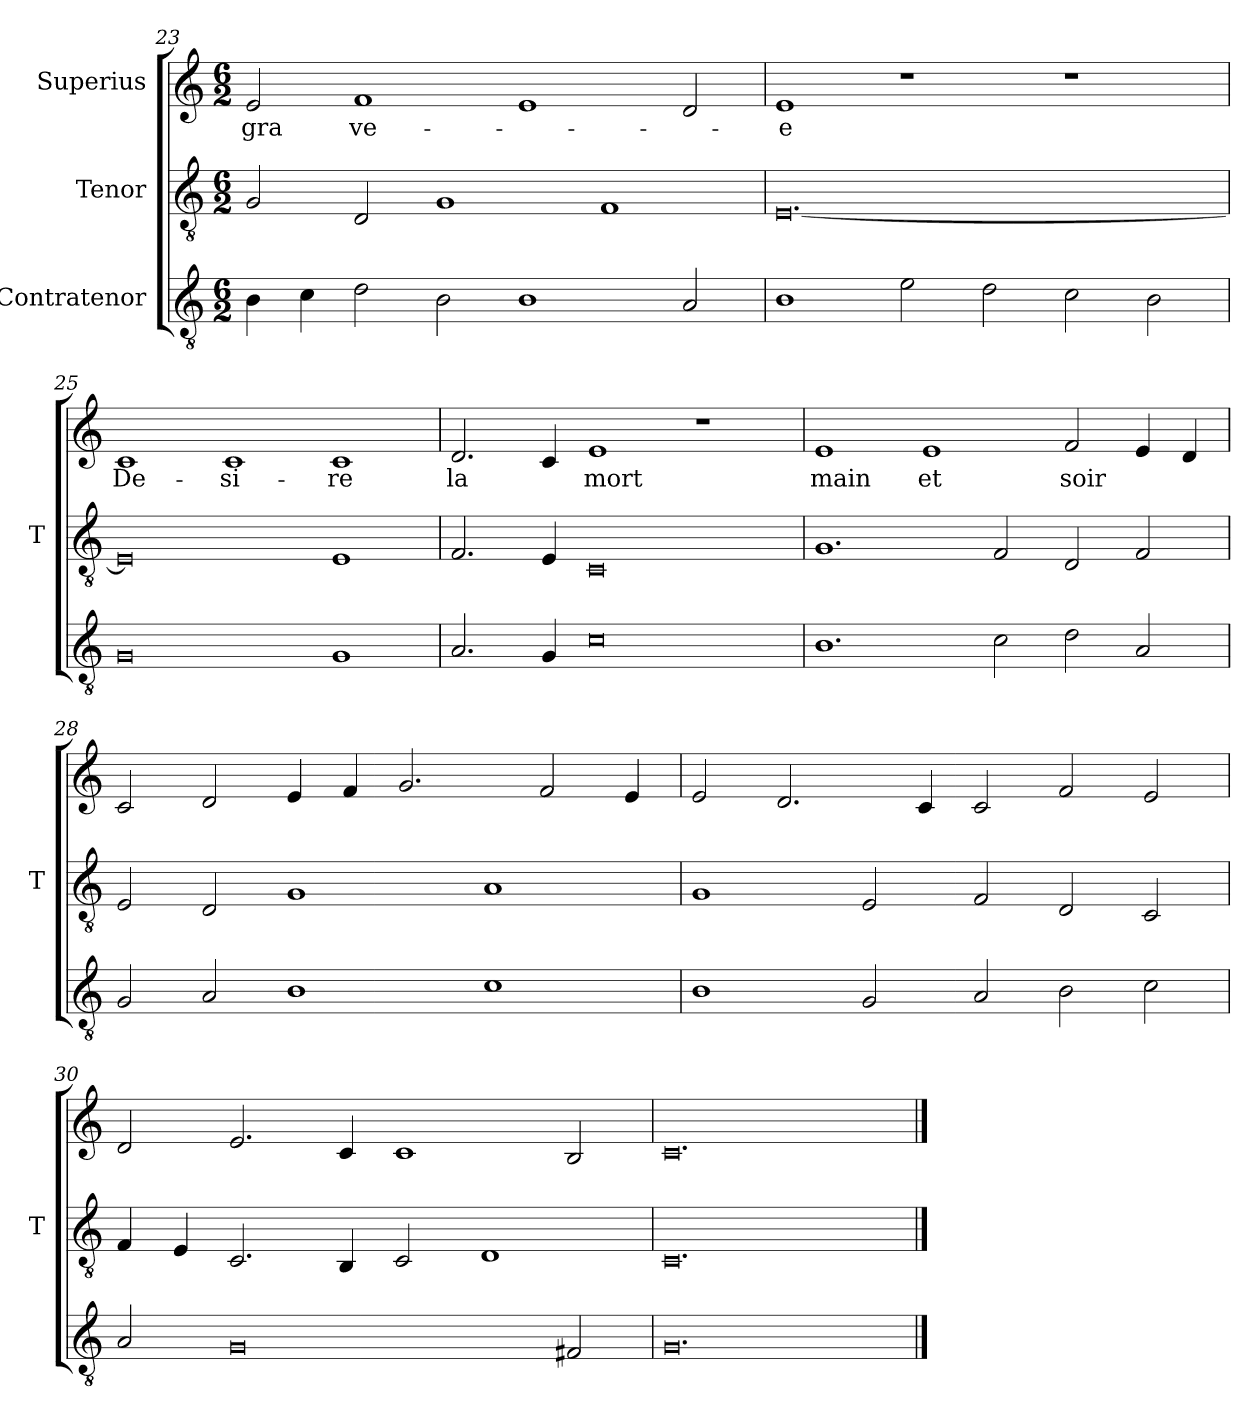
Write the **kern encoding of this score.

**kern	**kern	**kern	**text
*part3	*part2	*part1	*part1
*staff3	*staff2	*staff1	*staff1
*I"Contratenor	*I"Tenor	*I"Superius	*
*	*I'T	*	*
*clefGv2	*clefGv2	*clefG2	*
*M6/2	*M6/2	*M6/2	*
=23	=23	=23	=23
4B	2G	2e	-gra
4c	.	.	.
2d	2D	1f	ve-
2B	1G	.	.
1B	.	1e	.
.	1F	.	.
2A	.	2d	.
=24	=24	=24	=24
1B	[0.E	1e	-e
2e	.	1r	.
2d	.	.	.
2c	.	1r	.
2B	.	.	.
=25	=25	=25	=25
0G	0E]	1c	De-
.	.	1c	-si-
1G	1E	1c	-re
=26	=26	=26	=26
2.A	2.F	2.d	-la
4G	4E	4c	.
0c	0C	1e	-mort
.	.	1r	.
=27	=27	=27	=27
1.B	1.G	1e	-main
.	.	1e	-et
2c	2F	.	.
2d	2D	2f	-soir
2A	2F	4e	.
.	.	4d	.
=28	=28	=28	=28
2G	2E	2c	.
2A	2D	2d	.
1B	1G	4e	.
.	.	4f	.
.	.	2.g	.
1c	1A	.	.
.	.	2f	.
.	.	4e	.
=29	=29	=29	=29
1B	1G	2e	.
.	.	2.d	.
2G	2E	.	.
.	.	4c	.
2A	2F	2c	.
2B	2D	2f	.
2c	2C	2e	.
=30	=30	=30	=30
2A	4F	2d	.
.	4E	.	.
0G	2.C	2.e	.
.	4BB	4c	.
.	2C	1c	.
.	1D	.	.
2F#X	.	2B	.
=31	=31	=31	=31
0.G	0.C	0.c	.
==	==	==	==
*-	*-	*-	*-
